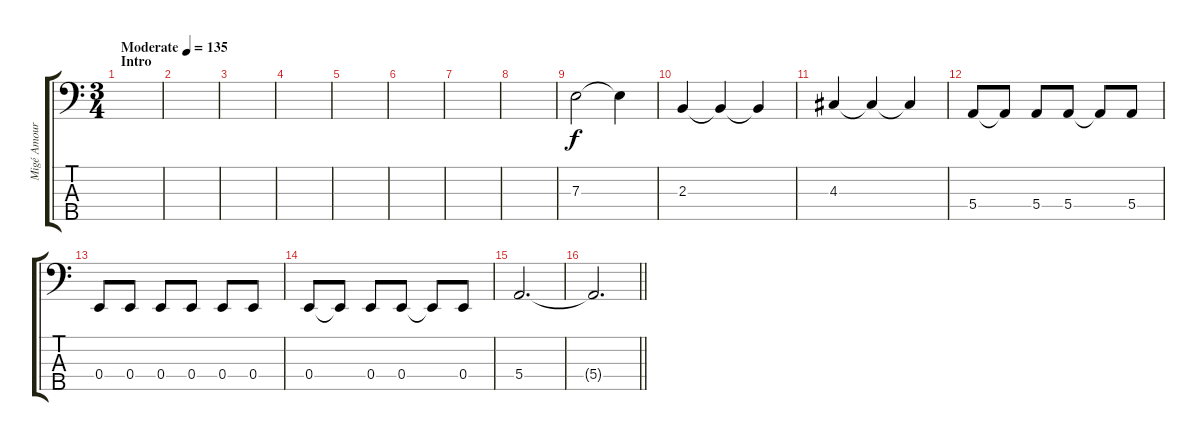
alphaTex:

\track ("Migé Amour" "Migé Amour") {instrument electricbassfinger}
\staff {score tabs}
\tuning (G2 D2 A1 E1 B0) {hide}
\ts (3 4)
\section ("" "Intro")
\tempo (135 "Moderate")
\clef f4
\ks c
|
|
|
|
|
|
|
|
7.3.2 7.3{t}.4 |
2.3.4 2.3{t}.4 2.3{t}.4 |
4.3.4 4.3{t}.4 4.3{t}.4 |
5.4.8 5.4{t}.8 5.4.8 5.4.8 5.4{t}.8 5.4.8 |
0.4.8 0.4.8 0.4.8 0.4.8 0.4.8 0.4.8 |
0.4.8 0.4{t}.8 0.4.8 0.4.8 0.4{t}.8 0.4.8 |
5.4.2{d} |
\barLineRight lightlight
5.4{t}.2{d}
